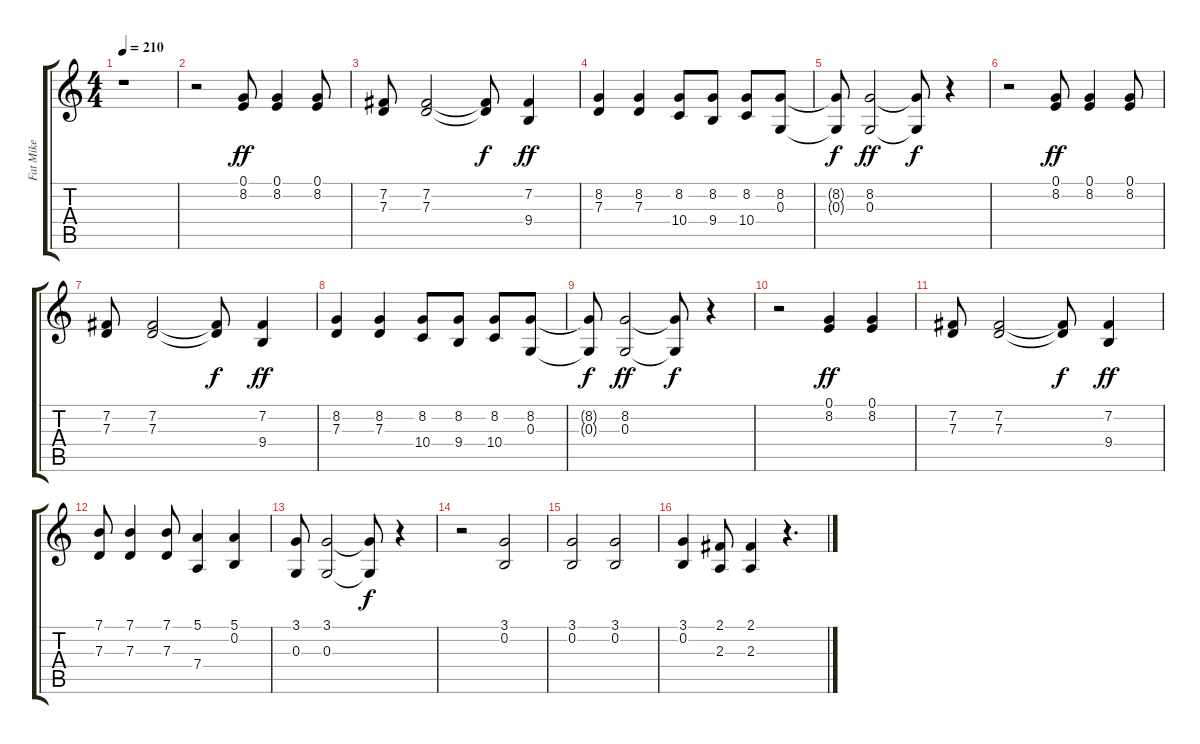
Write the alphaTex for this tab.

\track ("Fat Mike" "Fat Mike") {instrument harmonica}
\staff {score tabs}
\tuning (E4 B3 G3 D3 A2 E2) {hide}
\ts (4 4)
\tempo 210
\clef g2
\ks c
r.1{dy f} |
r.2 (0.1 8.2).8{dy ff} (0.1 8.2).4 (0.1 8.2).8 |
(7.2 7.3).8 (7.2 7.3).2 (7.2{t} 7.3{t}).8{dy f} (7.2 9.4).4{dy ff} |
(8.2 7.3).4 (8.2 7.3).4 (8.2 10.4).8 (8.2 9.4).8 (8.2 10.4).8 (8.2 0.3).8 |
(8.2{t} 0.3{t}).8{dy f} (8.2 0.3).2{dy ff} (8.2{t} 0.3{t}).8{dy f} r.4 |
r.2 (0.1 8.2).8{dy ff} (0.1 8.2).4 (0.1 8.2).8 |
(7.2 7.3).8 (7.2 7.3).2 (7.2{t} 7.3{t}).8{dy f} (7.2 9.4).4{dy ff} |
(8.2 7.3).4 (8.2 7.3).4 (8.2 10.4).8 (8.2 9.4).8 (8.2 10.4).8 (8.2 0.3).8 |
(8.2{t} 0.3{t}).8{dy f} (8.2 0.3).2{dy ff} (8.2{t} 0.3{t}).8{dy f} r.4 |
r.2 (0.1 8.2).4{dy ff} (0.1 8.2).4 |
(7.2 7.3).8 (7.2 7.3).2 (7.2{t} 7.3{t}).8{dy f} (7.2 9.4).4{dy ff} |
(7.1 7.3).8 (7.1 7.3).4 (7.1 7.3).8 (5.1 7.4).4 (5.1 0.2).4 |
(3.1 0.3).8 (3.1 0.3).2 (3.1{t} 0.3{t}).8{dy f} r.4 |
r.2 (3.1 0.2).2 |
(3.1 0.2).2 (3.1 0.2).2 |
(3.1 0.2).4 (2.1 2.3).8 (2.1 2.3).4 r.4{d}
